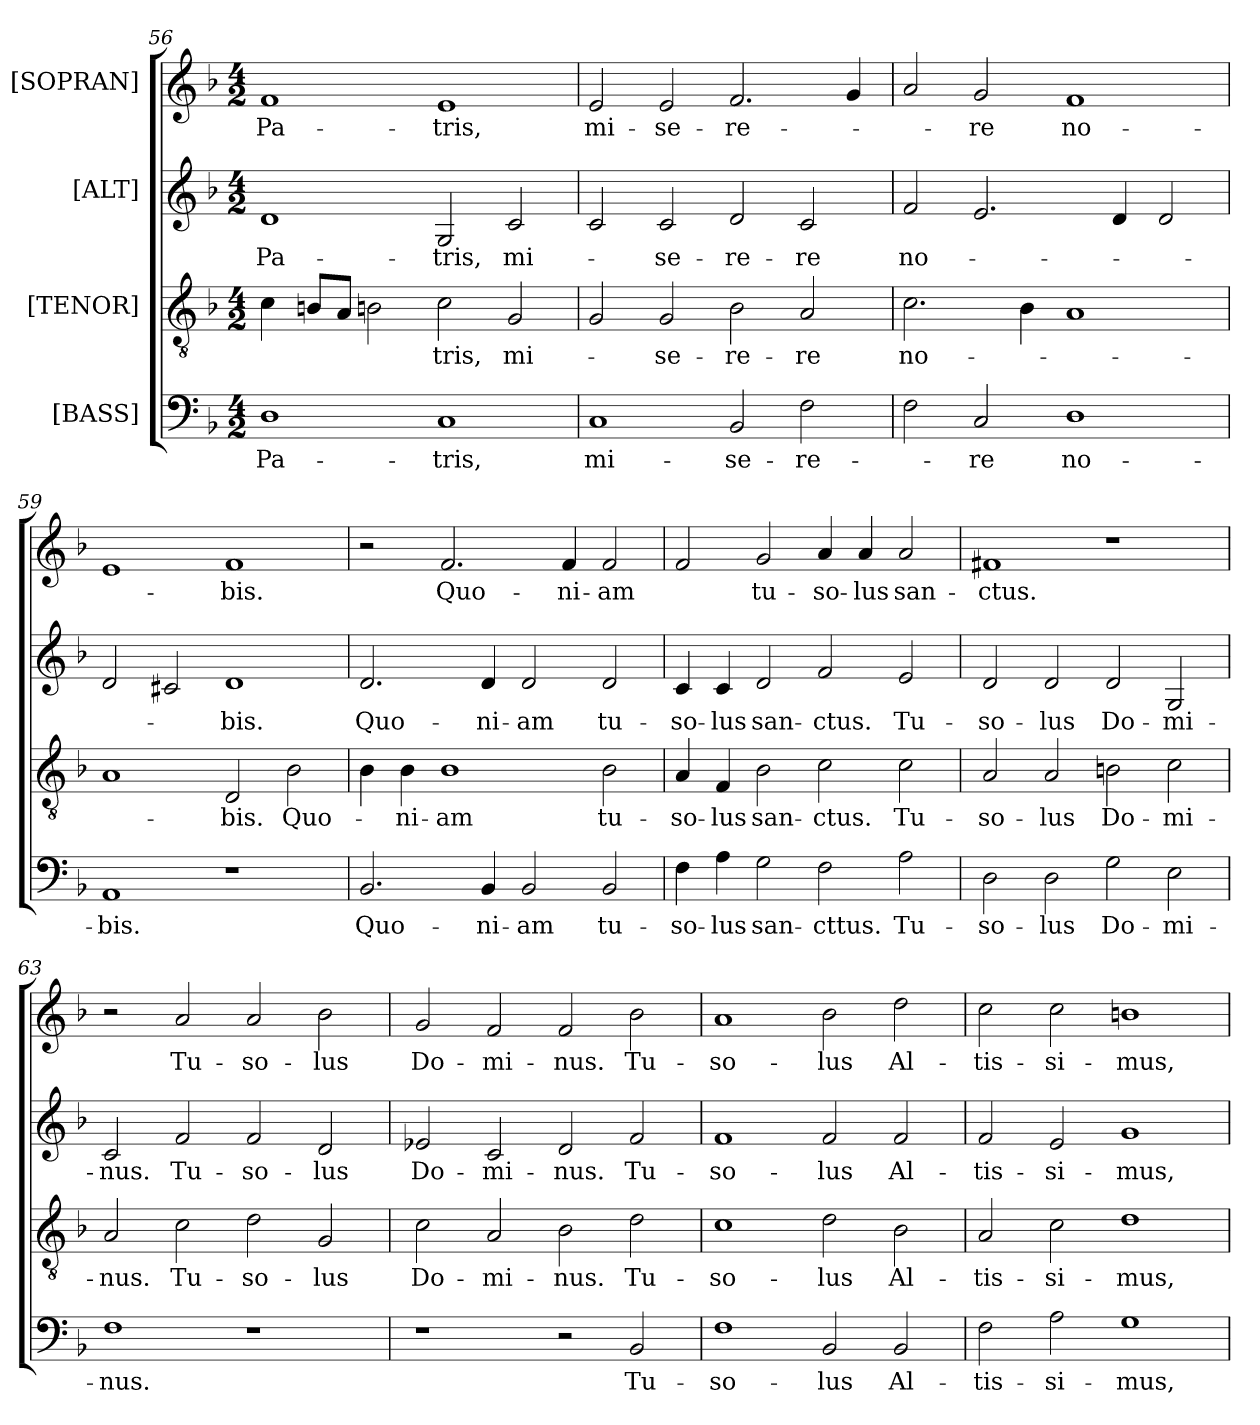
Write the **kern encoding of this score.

**kern	**text	**kern	**text	**kern	**text	**kern	**text
*part4	*part4	*part3	*part3	*part2	*part2	*part1	*part1
*staff4	*staff4	*staff3	*staff3	*staff2	*staff2	*staff1	*staff1
*I"[BASS]	*	*I"[TENOR]	*	*I"[ALT]	*	*I"[SOPRAN]	*
*clefF4	*	*clefGv2	*	*clefG2	*	*clefG2	*
*k[b-]	*	*k[b-]	*	*k[b-]	*	*k[b-]	*
*d:	*	*d:	*	*d:	*	*d:	*
*M4/2	*	*M4/2	*	*M4/2	*	*M4/2	*
=56	=56	=56	=56	=56	=56	=56	=56
1D\	Pa-	4c\	.	1d/	Pa-	1f/	Pa-
.	.	8Bni/L	.	.	.	.	.
.	.	8A/J	.	.	.	.	.
.	.	2Bni\	.	.	.	.	.
1C/	-tris,	2c\	-tris,	2G/	-tris,	1e/	-tris,
.	.	2G/	mi-	2c/	mi-	.	.
=57	=57	=57	=57	=57	=57	=57	=57
1C/	mi-	2G/	.	2c/	.	2e/	mi-
.	.	2G/	-se-	2c/	-se-	2e/	-se-
2BB-/	-se-	2B-\	-re-	2d/	-re-	2.f/	-re-
2F\	-re-	2A/	-re	2c/	-re	.	.
.	.	.	.	.	.	4g/	.
!!LO:PB:g=z
=58	=58	=58	=58	=58	=58	=58	=58
2F\	.	2.c\	no-	2f/	no-	2a/	.
2C/	-re	.	.	2.e/	.	2g/	-re
.	.	4B-\	.	.	.	.	.
1D\	no-	1A/	.	.	.	1f/	no-
.	.	.	.	4d/	.	.	.
.	.	.	.	2d/	.	.	.
=59	=59	=59	=59	=59	=59	=59	=59
1AA/	-bis.	1A/	.	2d/	.	1e/	.
.	.	.	.	2c#Xi/	.	.	.
1r	.	2D/	-bis.	1d/	-bis.	1f/	-bis.
.	.	2B-\	Quo-	.	.	.	.
=60	=60	=60	=60	=60	=60	=60	=60
2.BB-/	Quo-	4B-\	.	2.d/	Quo-	2r	.
.	.	4B-\	-ni-	.	.	.	.
.	.	1B-\	-am	.	.	2.f/	Quo-
4BB-/	-ni-	.	.	4d/	-ni-	.	.
2BB-/	-am	.	.	2d/	-am	.	.
.	.	.	.	.	.	4f/	-ni-
2BB-/	tu-	2B-\	tu-	2d/	tu-	2f/	-am
!!LO:LB:g=z
=61	=61	=61	=61	=61	=61	=61	=61
4F\	so-	4A/	so-	4c/	so-	2f/	.
4A\	-lus	4F/	-lus	4c/	-lus	.	.
2G\	san-	2B-\	san-	2d/	san-	2g/	tu-
2F\	-cttus.	2c\	-ctus.	2f/	-ctus.	4a/	so-
.	.	.	.	.	.	4a/	-lus
2A\	Tu-	2c\	Tu-	2e/	Tu-	2a/	san-
=62	=62	=62	=62	=62	=62	=62	=62
2D\	so-	2A/	so-	2d/	so-	1f#Xi/	-ctus.
2D\	-lus	2A/	-lus	2d/	-lus	.	.
2G\	Do-	2Bni\	Do-	2d/	Do-	1r	.
2E\	-mi-	2c\	-mi-	2G/	-mi-	.	.
=63	=63	=63	=63	=63	=63	=63	=63
1F\	-nus.	2A/	-nus.	2c/	-nus.	2r	.
.	.	2c\	Tu-	2f/	Tu-	2a/	Tu-
1r	.	2d\	so-	2f/	so-	2a/	so-
.	.	2G/	-lus	2d/	-lus	2b-\	-lus
!!LO:LB:g=z
=64	=64	=64	=64	=64	=64	=64	=64
1r	.	2c\	Do-	2e-Xi/	Do-	2g/	Do-
.	.	2A/	-mi-	2c/	-mi-	2f/	-mi-
2r	.	2B-\	-nus.	2d/	-nus.	2f/	-nus.
2BB-/	Tu-	2d\	Tu-	2f/	Tu-	2b-\	Tu-
=65	=65	=65	=65	=65	=65	=65	=65
1F\	so-	1c\	so-	1f/	so-	1a/	so-
2BB-/	-lus	2d\	-lus	2f/	-lus	2b-\	-lus
2BB-/	Al-	2B-\	Al-	2f/	Al-	2dd\	Al-
=66	=66	=66	=66	=66	=66	=66	=66
2F\	-tis-	2A/	-tis-	2f/	-tis-	2cc\	-tis-
2A\	-si-	2c\	-si-	2e/	-si-	2cc\	-si-
1G\	-mus,	1d\	-mus,	1g/	-mus,	1bni\	-mus,
=	=	=	=	=	=	=	=
*-	*-	*-	*-	*-	*-	*-	*-
